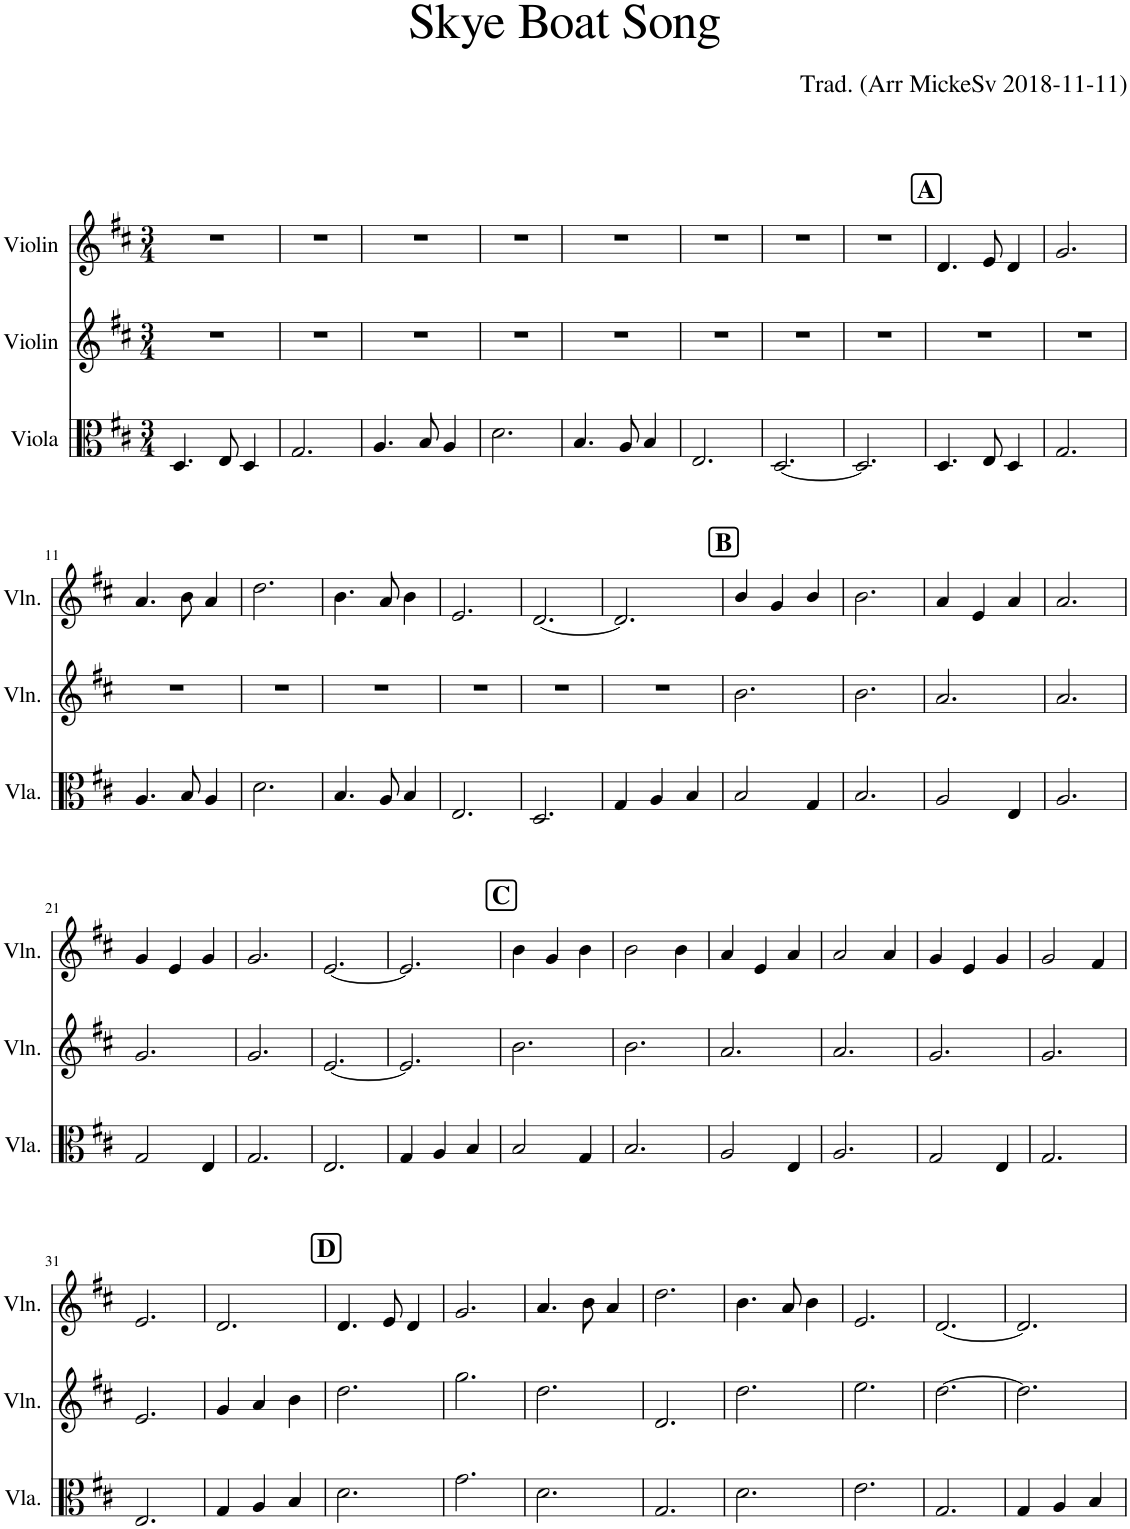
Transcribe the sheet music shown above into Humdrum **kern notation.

**kern	**kern	**kern	**kern
*part4	*part3	*part2	*part1
*staff4	*staff3	*staff2	*staff1
*I"Violoncello	*I"Viola	*I"Violin	*I"Violin
*I'Vc.	*I'Vla.	*I'Vln.	*I'Vln.
*stria5	*	*	*
*clefF4	*clefC3	*clefG2	*clefG2
*k[f#c#]	*k[f#c#]	*k[f#c#]	*k[f#c#]
*M3/4	*M3/4	*M3/4	*M3/4
=1	=1	=1	=1
2.D	4.D/	2.r	2.r
.	8E/	.	.
.	4D/	.	.
=2	=2	=2	=2
2.G	2.G/	2.r	2.r
=3	=3	=3	=3
2.D	4.A/	2.r	2.r
.	8B/	.	.
.	4A/	.	.
=4	=4	=4	=4
2.GG	2.d\	2.r	2.r
=5	=5	=5	=5
2.D	4.B/	2.r	2.r
.	8A/	.	.
.	4B/	.	.
=6	=6	=6	=6
2.E	2.E/	2.r	2.r
=7	=7	=7	=7
2.GG	[2.D/	2.r	2.r
=8	=8	=8	=8
4GG	2.D/]	2.r	2.r
4AA	.	.	.
4BB	.	.	.
!!LO:REH:place=s1:a:B:cj:fs=14:t=A
=9	=9	=9	=9
2.D	4.D/	2.r	4.d/
.	8E/	.	8e/
.	4D/	.	4d/
=10	=10	=10	=10
2.G	2.G/	2.r	2.g/
!!LO:LB:g=z
=11	=11	=11	=11
2.D	4.A/	2.r	4.a/
.	8B/	.	8b\
.	4A/	.	4a/
=12	=12	=12	=12
2.GG	2.d\	2.r	2.dd\
=13	=13	=13	=13
2.D	4.B/	2.r	4.b\
.	8A/	.	8a/
.	4B/	.	4b\
=14	=14	=14	=14
2.E	2.E/	2.r	2.e/
=15	=15	=15	=15
2.D	2.D/	2.r	[2.d/
=16	=16	=16	=16
2.GG	4G/	2.r	2.d/]
.	4A/	.	.
.	4B/	.	.
!!LO:REH:place=s1:a:B:cj:fs=14:t=B
=17	=17	=17	=17
2BB	2B/	2.b\	4b/
.	.	.	4g/
4GG	4G/	.	4b/
=18	=18	=18	=18
2.BB	2.B/	2.b\	2.b\
=19	=19	=19	=19
2AA	2A/	2.a/	4a/
.	.	.	4e/
4EE	4E/	.	4a/
=20	=20	=20	=20
2.AA	2.A/	2.a/	2.a/
!!LO:LB:g=z
=21	=21	=21	=21
2GG	2G/	2.g/	4g/
.	.	.	4e/
4EE	4E/	.	4g/
=22	=22	=22	=22
2.GG	2.G/	2.g/	2.g/
=23	=23	=23	=23
2.EE	2.E/	[2.e/	[2.e/
=24	=24	=24	=24
4GG	4G/	2.e/]	2.e/]
4AA	4A/	.	.
4BB	4B/	.	.
!!LO:REH:place=s1:a:B:cj:fs=14:t=C
=25	=25	=25	=25
2BB	2B/	2.b\	4b\
.	.	.	4g/
4GG	4G/	.	4b\
=26	=26	=26	=26
2.BB	2.B/	2.b\	2b\
.	.	.	4b\
=27	=27	=27	=27
2AA	2A/	2.a/	4a/
.	.	.	4e/
4EE	4E/	.	4a/
=28	=28	=28	=28
2.AA	2.A/	2.a/	2a/
.	.	.	4a/
=29	=29	=29	=29
2GG	2G/	2.g/	4g/
.	.	.	4e/
4EE	4E/	.	4g/
=30	=30	=30	=30
2.GG	2.G/	2.g/	2g/
.	.	.	4f#/
!!LO:LB:g=z
=31	=31	=31	=31
2.EE	2.E/	2.e/	2.e/
=32	=32	=32	=32
4GG	4G/	4g/	2.d/
4AA	4A/	4a/	.
4BB	4B/	4b\	.
!!LO:REH:place=s1:a:B:cj:fs=14:t=D
=33	=33	=33	=33
2.D	2.d\	2.dd\	4.d/
.	.	.	8e/
.	.	.	4d/
=34	=34	=34	=34
2.G	2.g\	2.gg\	2.g/
=35	=35	=35	=35
2.D	2.d\	2.dd\	4.a/
.	.	.	8b\
.	.	.	4a/
=36	=36	=36	=36
2.GG	2.G/	2.d/	2.dd\
=37	=37	=37	=37
2.D	2.d\	2.dd\	4.b\
.	.	.	8a/
.	.	.	4b\
=38	=38	=38	=38
2.E	2.e\	2.ee\	2.e/
=39	=39	=39	=39
2.GG	2.G/	[2.dd\	[2.d/
=40	=40	=40	=40
4GG	4G/	2.dd\]	2.d/]
4AA	4A/	.	.
4BB	4B/	.	.
=	=	=	=
*-	*-	*-	*-
